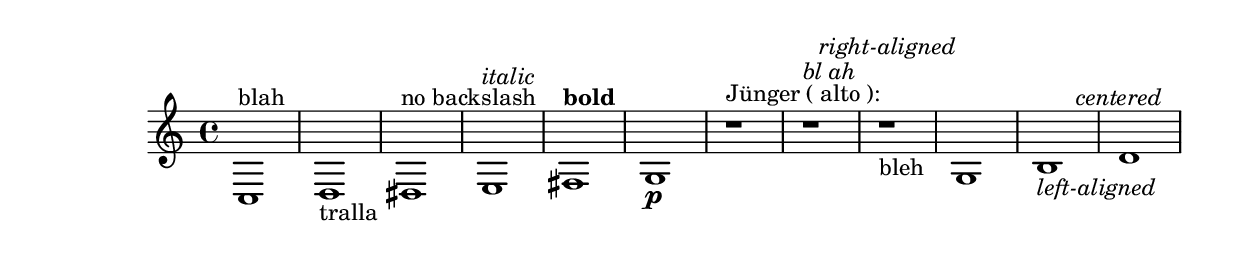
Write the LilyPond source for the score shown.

\version "2.18.2"
\book {
  \header {
  }

  \bookpart {
    <<
    \new Staff = Staff \with { }
    \context Staff = Staff {
      \relative c {
        << \new Voice = "voice1" {
          c1^\markup { blah } d_\markup { tralla } dis^\markup { no backslash }
          e^\markup { \italic { italic } }
          fis^\markup { \bold { bold } }
          g\p r^\markup { Jünger ("alto"): }
          r^\markup { \italic { bl ah } }
          r_\markup { bleh }
          g^\markup { \right-align { \italic { right-aligned } } } 
          b_\markup { \left-align { \italic { left-aligned } } } 
          d^\markup { \center-align { \italic { centered } } }
        } >>
      }
    }
    >>
  }
}
